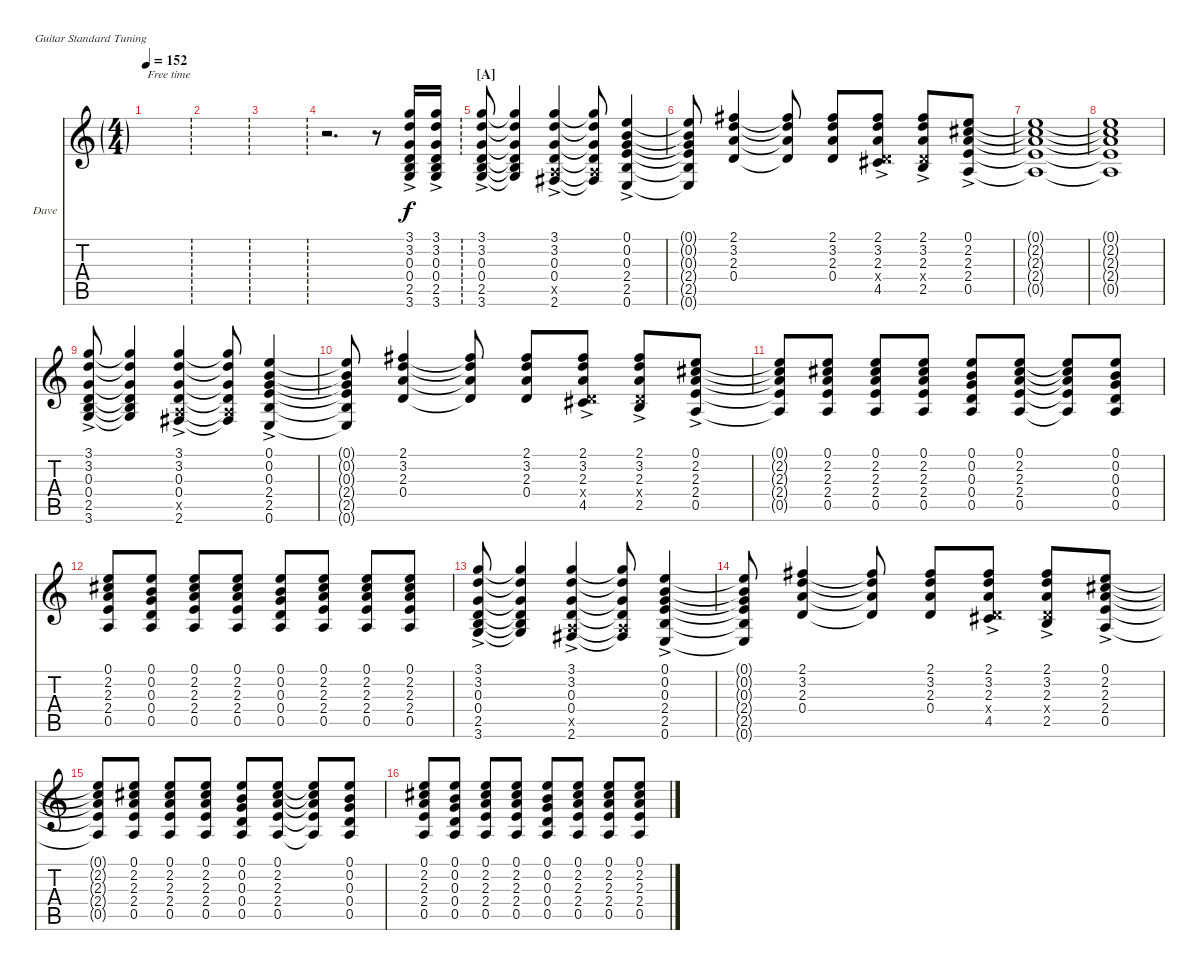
\defaultSystemsLayout 4
\bracketExtendMode nobrackets
\firstSystemTrackNameOrientation horizontal
\otherSystemsTrackNameOrientation horizontal
\track ("Guitar 1 (Dave Grohl)" "Dave") {instrument distortionguitar}
\staff {score tabs}
\tuning (E4 B3 G3 D3 A2 E2)
\ts (4 4)
\ft
\tempo 152
\clef g2
\ks c
|
\ft
|
\ft
|
\ft
\scale
0.413115 r.2{d} r.8 (3.6{ac} 2.5{ac} 0.4{ac} 3.1{ac} 3.2{ac} 0.3{ac}).16 (3.6{ac} 2.5{ac} 0.4{ac} 3.1{ac} 3.2{ac} 0.3{ac}).16 |
\section ("A" "")
\scale
0.383607 (3.6{ac} 2.5{ac} 0.4 3.1{ac} 3.2{ac} 0.3).8 (3.6{t} 2.5{t} 0.4{t} 3.1{t} 3.2{t} 0.3{t}).4 (2.6{ac} 0.4{ac} 3.1{ac} 3.2{ac} 0.3{ac} 0.5{ac x}).4 (2.6{t} 0.5{x t} 0.4{t} 0.3{t} 3.2{t} 3.1{t}).8 (0.6{ac} 2.5{ac} 2.4{ac} 0.1{ac} 0.2{ac} 0.3{ac}).4 |
\scale
0.203279 (0.6{t} 2.5{t} 2.4{t} 0.1{t} 0.2{t} 0.3{t}).8 (2.3 2.1 3.2 0.4).4 (2.1{t} 3.2{t} 2.3{t} 0.4{t}).8 (2.1 3.2 2.3 0.4).8 (2.3 4.5{ac} 2.1 3.2 0.4{x}).8 (2.3 2.5{ac} 2.1 3.2 0.4{x}).8 (2.3 0.5{ac} 2.4 2.2 0.1).8 |
\scale
0.333333 (0.5{t} 2.4{t} 2.3{t} 2.2{t} 0.1{t}).1 |
\scale
0.333333 (0.5{t} 2.4{t} 2.3{t} 2.2{t} 0.1{t}).1 |
\scale
0.333333 (3.6{ac} 2.5{ac} 0.4 3.1{ac} 3.2{ac} 0.3).8 (3.6{t} 2.5{t} 0.4{t} 3.1{t} 3.2{t} 0.3{t}).4 (2.6{ac} 0.4{ac} 3.1{ac} 3.2{ac} 0.3{ac} 0.5{ac x}).4 (2.6{t} 0.5{x t} 0.4{t} 0.3{t} 3.2{t} 3.1{t}).8 (0.6{ac} 2.5{ac} 2.4{ac} 0.1{ac} 0.2{ac} 0.3{ac}).4 |
\scale
0.333333 (0.6{t} 2.5{t} 2.4{t} 0.1{t} 0.2{t} 0.3{t}).8 (2.3 2.1 3.2 0.4).4 (2.1{t} 3.2{t} 2.3{t} 0.4{t}).8 (2.1 3.2 2.3 0.4).8 (2.3 4.5{ac} 2.1 3.2 0.4{x}).8 (2.3 2.5{ac} 2.1 3.2 0.4{x}).8 (2.3 0.5{ac} 2.4 2.2 0.1).8 |
\scale
0.333333 (2.3{t} 0.5{t} 2.4{t} 2.2{t} 0.1{t}).8 (2.3 0.5 2.4 2.2 0.1).8 (2.3 0.5 2.4 2.2 0.1).8 (2.3 0.5 2.4 2.2 0.1).8 (0.3 0.5 0.4 0.2 0.1).8 (2.3 0.5 2.4 2.2 0.1).8 (2.3{t} 0.5{t} 2.4{t} 2.2{t} 0.1{t}).8 (0.3 0.5 0.4 0.2 0.1).8 |
\scale
0.333333 (2.3 0.5 2.4 2.2 0.1).8 (0.3 0.5 0.4 0.2 0.1).8 (2.3 0.5 2.4 2.2 0.1).8 (2.3 0.5 2.4 2.2 0.1).8 (0.3 0.5 0.4 0.2 0.1).8 (2.3 0.5 2.4 2.2 0.1).8 (2.3 0.5 2.4 2.2 0.1).8 (2.3 0.5 2.4 2.2 0.1).8 |
\scale
0.333333 (3.6{ac} 2.5{ac} 0.4 3.1{ac} 3.2{ac} 0.3).8 (3.6{t} 2.5{t} 0.4{t} 3.1{t} 3.2{t} 0.3{t}).4 (2.6{ac} 0.4{ac} 3.1{ac} 3.2{ac} 0.3{ac} 0.5{ac x}).4 (2.6{t} 0.5{x t} 0.4{t} 0.3{t} 3.2{t} 3.1{t}).8 (0.6{ac} 2.5{ac} 2.4{ac} 0.1{ac} 0.2{ac} 0.3{ac}).4 |
\scale
0.333333 (0.6{t} 2.5{t} 2.4{t} 0.1{t} 0.2{t} 0.3{t}).8 (2.3 2.1 3.2 0.4).4 (2.1{t} 3.2{t} 2.3{t} 0.4{t}).8 (2.1 3.2 2.3 0.4).8 (2.3 4.5{ac} 2.1 3.2 0.4{x}).8 (2.3 2.5{ac} 2.1 3.2 0.4{x}).8 (2.3 0.5{ac} 2.4 2.2 0.1).8 |
\scale
0.333333 (2.3{t} 0.5{t} 2.4{t} 2.2{t} 0.1{t}).8 (2.3 0.5 2.4 2.2 0.1).8 (2.3 0.5 2.4 2.2 0.1).8 (2.3 0.5 2.4 2.2 0.1).8 (0.3 0.5 0.4 0.2 0.1).8 (2.3 0.5 2.4 2.2 0.1).8 (2.3{t} 0.5{t} 2.4{t} 2.2{t} 0.1{t}).8 (0.3 0.5 0.4 0.2 0.1).8 |
\scale
0.333333 (2.3 0.5 2.4 2.2 0.1).8 (0.3 0.5 0.4 0.2 0.1).8 (2.3 0.5 2.4 2.2 0.1).8 (2.3 0.5 2.4 2.2 0.1).8 (0.3 0.5 0.4 0.2 0.1).8 (2.3 0.5 2.4 2.2 0.1).8 (2.3 0.5 2.4 2.2 0.1).8 (2.3 0.5 2.4 2.2 0.1).8
